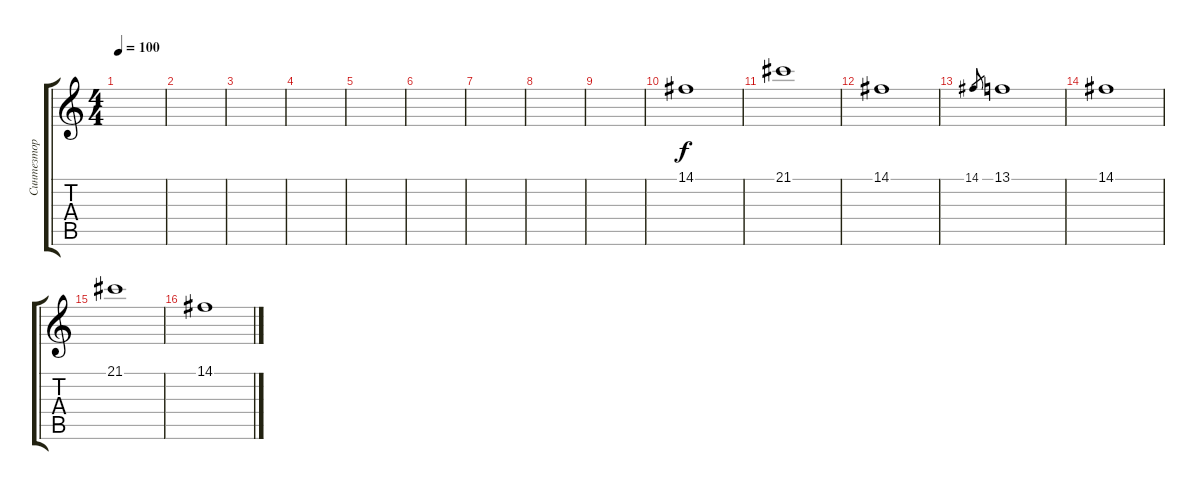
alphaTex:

\track ("Синтезтор" "Синтезтор") {instrument whistle}
\staff {score tabs}
\tuning (E4 B3 G3 D3 A2 E2) {hide}
\ts (4 4)
\tempo 100
\clef g2
\ks c
|
|
|
|
|
|
|
|
|
14.1.1 |
21.1.1 |
14.1.1 |
14.1.8{gr} 13.1.1 |
14.1.1 |
21.1.1 |
14.1.1
